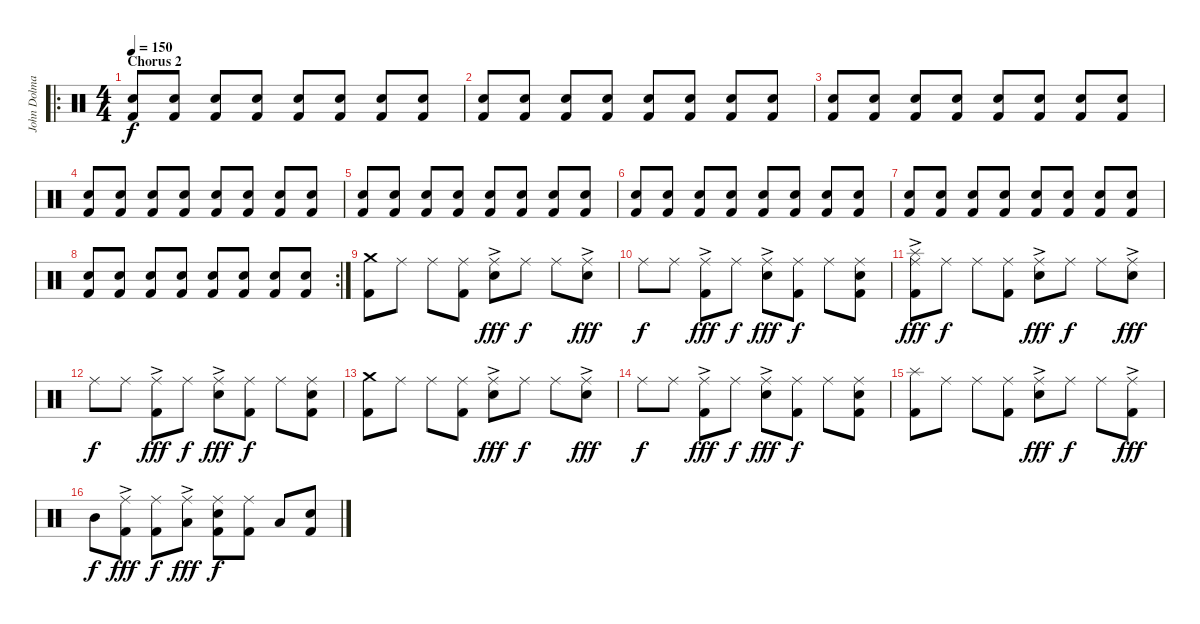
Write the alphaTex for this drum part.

\track ("John Dolmayan" "John Dolma") {instrument percussion}
\staff {score}
\articulation defaults
\ro
\ts (4 4)
\section ("" "Chorus 2")
\tempo 150
\clef neutral
\ks c
("Kick (hit) 2" "Electric Snare (hit)").8{dy f volume 4} ("Kick (hit) 2" "Electric Snare (hit)").8 ("Kick (hit) 2" "Electric Snare (hit)").8 ("Kick (hit) 2" "Electric Snare (hit)").8 ("Kick (hit) 2" "Electric Snare (hit)").8 ("Kick (hit) 2" "Electric Snare (hit)").8 ("Kick (hit) 2" "Electric Snare (hit)").8 ("Kick (hit) 2" "Electric Snare (hit)").8 |
("Kick (hit) 2" "Electric Snare (hit)").8{volume 5} ("Kick (hit) 2" "Electric Snare (hit)").8 ("Kick (hit) 2" "Electric Snare (hit)").8 ("Kick (hit) 2" "Electric Snare (hit)").8 ("Kick (hit) 2" "Electric Snare (hit)").8 ("Kick (hit) 2" "Electric Snare (hit)").8 ("Kick (hit) 2" "Electric Snare (hit)").8 ("Kick (hit) 2" "Electric Snare (hit)").8 |
("Kick (hit) 2" "Electric Snare (hit)").8{volume 6} ("Kick (hit) 2" "Electric Snare (hit)").8 ("Kick (hit) 2" "Electric Snare (hit)").8 ("Kick (hit) 2" "Electric Snare (hit)").8 ("Kick (hit) 2" "Electric Snare (hit)").8 ("Kick (hit) 2" "Electric Snare (hit)").8 ("Kick (hit) 2" "Electric Snare (hit)").8 ("Kick (hit) 2" "Electric Snare (hit)").8 |
("Kick (hit) 2" "Electric Snare (hit)").8{volume 7} ("Kick (hit) 2" "Electric Snare (hit)").8 ("Kick (hit) 2" "Electric Snare (hit)").8 ("Kick (hit) 2" "Electric Snare (hit)").8 ("Kick (hit) 2" "Electric Snare (hit)").8 ("Kick (hit) 2" "Electric Snare (hit)").8 ("Kick (hit) 2" "Electric Snare (hit)").8 ("Kick (hit) 2" "Electric Snare (hit)").8 |
("Kick (hit) 2" "Electric Snare (hit)").8{volume 8} ("Kick (hit) 2" "Electric Snare (hit)").8 ("Kick (hit) 2" "Electric Snare (hit)").8 ("Kick (hit) 2" "Electric Snare (hit)").8 ("Kick (hit) 2" "Electric Snare (hit)").8 ("Kick (hit) 2" "Electric Snare (hit)").8 ("Kick (hit) 2" "Electric Snare (hit)").8 ("Kick (hit) 2" "Electric Snare (hit)").8 |
("Kick (hit) 2" "Electric Snare (hit)").8{volume 9} ("Kick (hit) 2" "Electric Snare (hit)").8 ("Kick (hit) 2" "Electric Snare (hit)").8 ("Kick (hit) 2" "Electric Snare (hit)").8 ("Kick (hit) 2" "Electric Snare (hit)").8 ("Kick (hit) 2" "Electric Snare (hit)").8 ("Kick (hit) 2" "Electric Snare (hit)").8 ("Kick (hit) 2" "Electric Snare (hit)").8 |
("Kick (hit) 2" "Electric Snare (hit)").8{volume 10} ("Kick (hit) 2" "Electric Snare (hit)").8 ("Kick (hit) 2" "Electric Snare (hit)").8 ("Kick (hit) 2" "Electric Snare (hit)").8 ("Kick (hit) 2" "Electric Snare (hit)").8 ("Kick (hit) 2" "Electric Snare (hit)").8 ("Kick (hit) 2" "Electric Snare (hit)").8 ("Kick (hit) 2" "Electric Snare (hit)").8 |
\rc 2
("Kick (hit) 2" "Electric Snare (hit)").8{volume 11} ("Kick (hit) 2" "Electric Snare (hit)").8 ("Kick (hit) 2" "Electric Snare (hit)").8 ("Kick (hit) 2" "Electric Snare (hit)").8 ("Kick (hit) 2" "Electric Snare (hit)").8 ("Kick (hit) 2" "Electric Snare (hit)").8 ("Kick (hit) 2" "Electric Snare (hit)").8 ("Kick (hit) 2" "Electric Snare (hit)").8 |
("Crash medium (hit)" "Kick (hit) 2").8 "Ride (middle)".8 "Ride (middle)".8 ("Ride (middle)" "Kick (hit) 2").8 ("Ride (middle)"{ac} "Electric Snare (hit)").8{dy fff} "Ride (middle)".8{dy f} "Ride (middle)".8 ("Ride (middle)"{ac} "Electric Snare (hit)").8{dy fff} |
"Ride (middle)".8{dy f} "Ride (middle)".8 ("Ride (middle)"{ac} "Kick (hit) 2").8{dy fff} "Ride (middle)".8{dy f} ("Ride (middle)"{ac} "Electric Snare (hit)").8{dy fff} ("Ride (middle)" "Kick (hit) 2").8{dy f} "Ride (middle)".8 ("Ride (middle)" "Kick (hit) 2" "Electric Snare (hit)").8 |
("Ride (middle)"{ac} "Splash (hit)" "Kick (hit) 2").8{dy fff} "Ride (middle)".8{dy f} "Ride (middle)".8 ("Ride (middle)" "Kick (hit) 2").8 ("Ride (middle)"{ac} "Electric Snare (hit)").8{dy fff} "Ride (middle)".8{dy f} "Ride (middle)".8 ("Ride (middle)"{ac} "Electric Snare (hit)").8{dy fff} |
"Ride (middle)".8{dy f} "Ride (middle)".8 ("Ride (middle)"{ac} "Kick (hit) 2").8{dy fff} "Ride (middle)".8{dy f} ("Ride (middle)"{ac} "Electric Snare (hit)").8{dy fff} ("Ride (middle)" "Kick (hit) 2").8{dy f} "Ride (middle)".8 ("Ride (middle)" "Kick (hit) 2" "Electric Snare (hit)").8 |
("Crash medium (hit)" "Kick (hit) 2").8 "Ride (middle)".8 "Ride (middle)".8 ("Ride (middle)" "Kick (hit) 2").8 ("Ride (middle)"{ac} "Electric Snare (hit)").8{dy fff} "Ride (middle)".8{dy f} "Ride (middle)".8 ("Ride (middle)"{ac} "Electric Snare (hit)").8{dy fff} |
"Ride (middle)".8{dy f} "Ride (middle)".8 ("Ride (middle)"{ac} "Kick (hit) 2").8{dy fff} "Ride (middle)".8{dy f} ("Ride (middle)"{ac} "Electric Snare (hit)").8{dy fff} ("Ride (middle)" "Kick (hit) 2").8{dy f} "Ride (middle)".8 ("Ride (middle)" "Kick (hit) 2" "Electric Snare (hit)").8 |
("Splash (hit)" "Kick (hit) 2").8 "Ride (middle)".8 "Ride (middle)".8 ("Ride (middle)" "Kick (hit) 2").8 ("Ride (middle)"{ac} "Electric Snare (hit)").8{dy fff} "Ride (middle)".8{dy f} "Ride (middle)".8 ("Ride (middle)"{ac} "Kick (hit) 2").8{dy fff} |
"Mid Tom (hit)".8{dy f} ("Ride (middle)"{ac} "Kick (hit) 2").8{dy fff} ("Ride (middle)" "Kick (hit) 2").8{dy f} ("Ride (middle)"{ac} "Low Tom (hit)").8{dy fff} ("Ride (middle)" "Kick (hit) 2" "Electric Snare (hit)").8{dy f} ("Ride (middle)" "Kick (hit) 2").8 "Low Floor Tom (hit)".8 ("Kick (hit) 2" "Electric Snare (hit)").8
